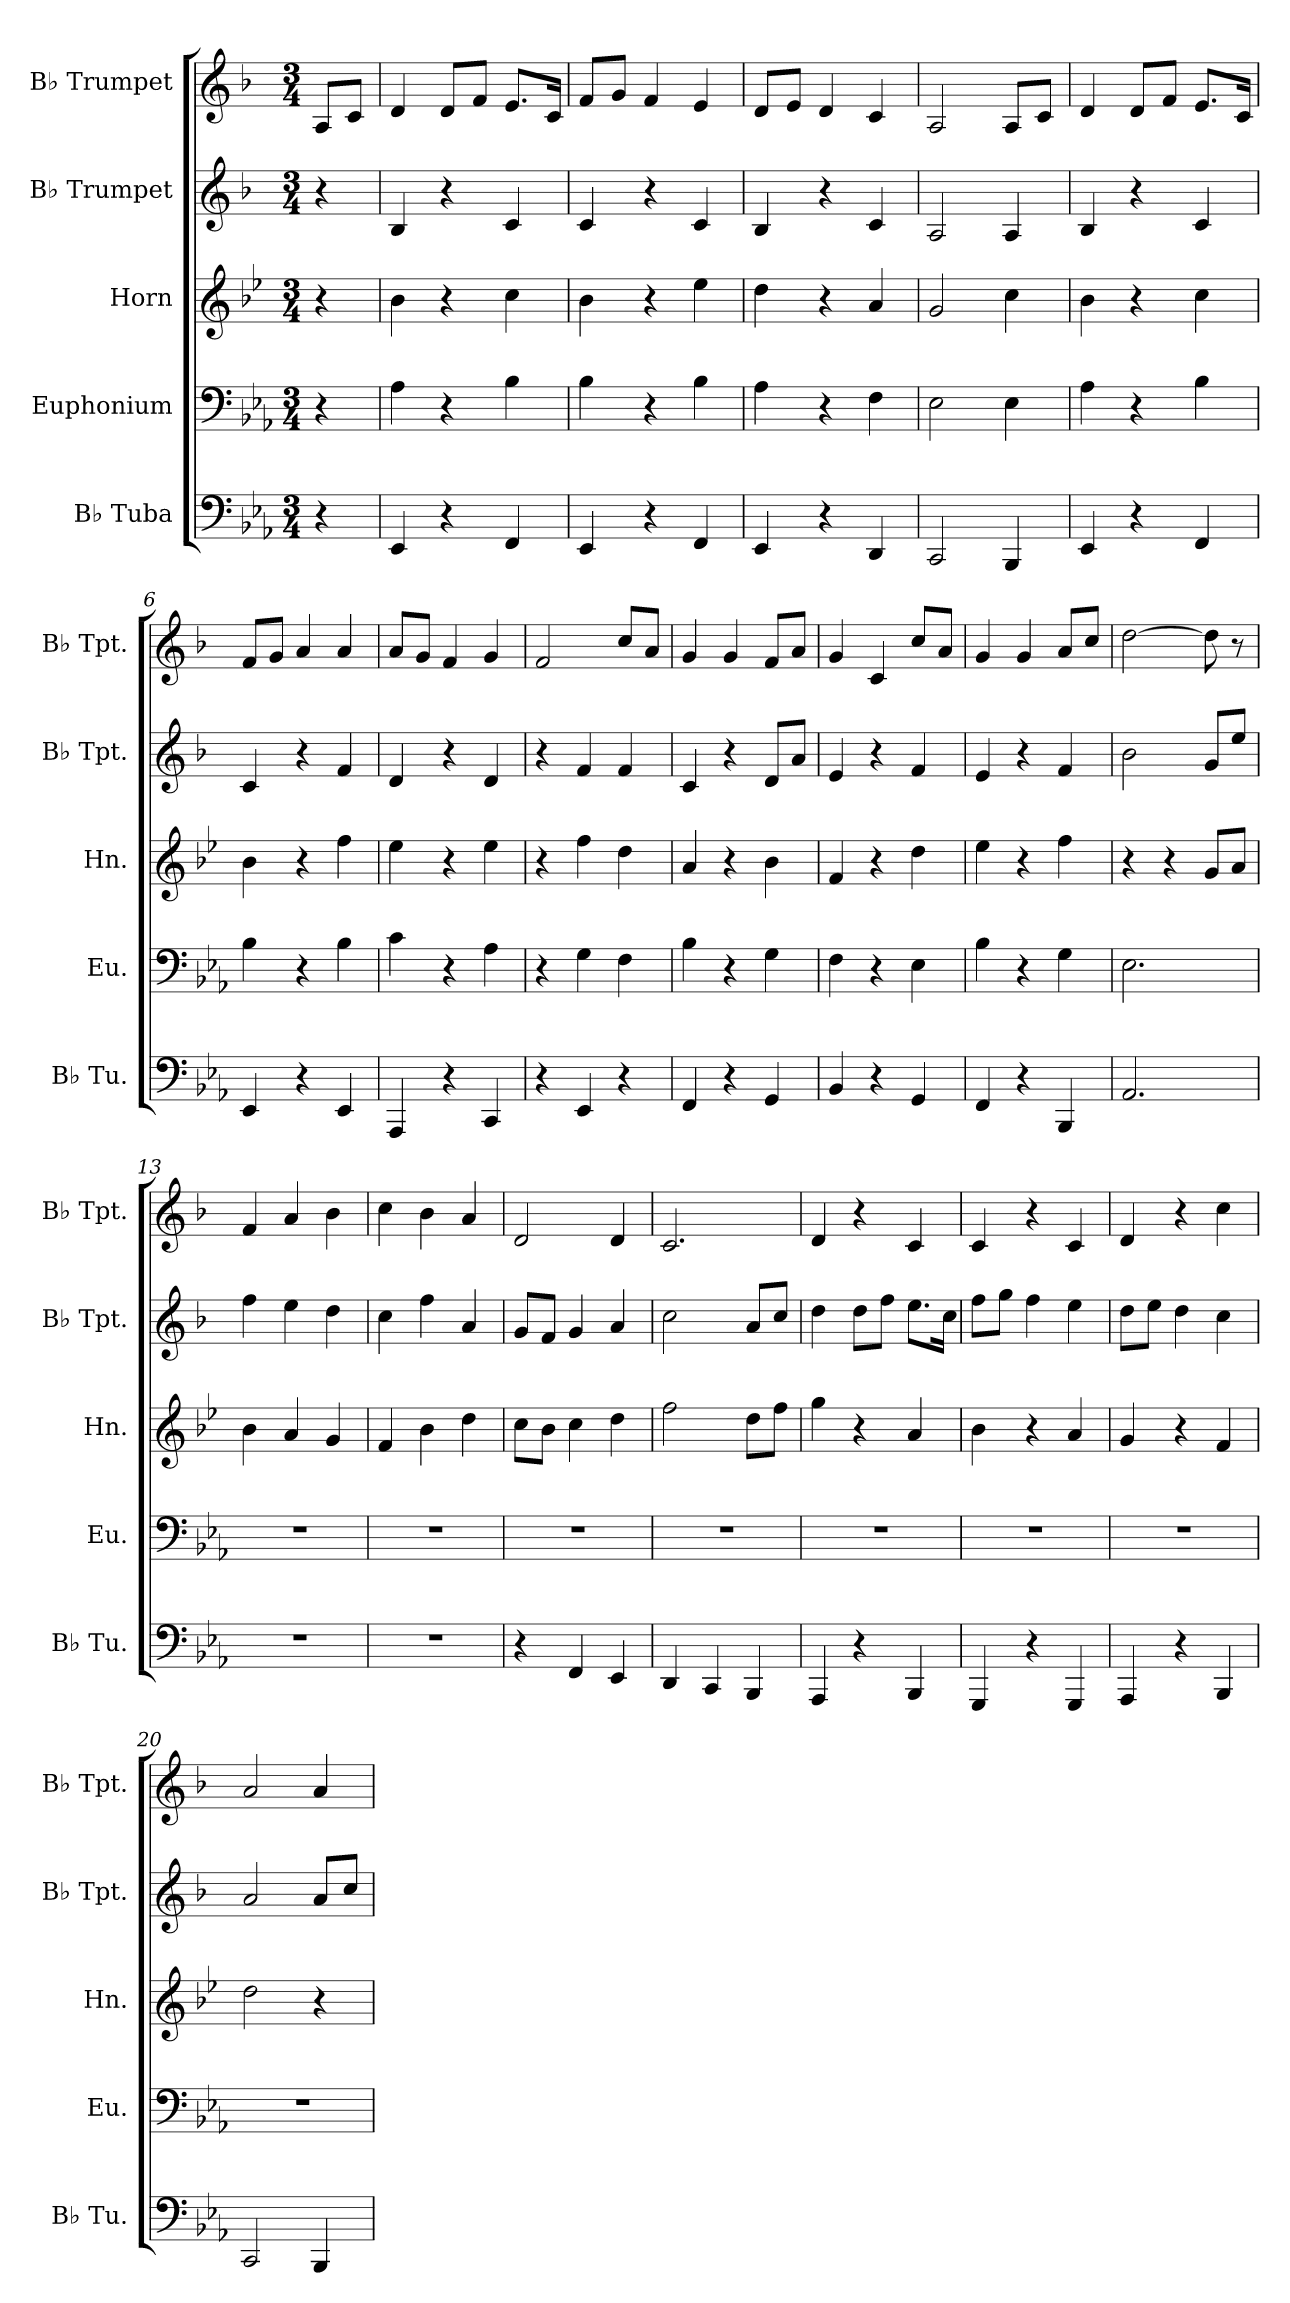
**kern	**kern	**kern	**kern	**kern
*part5	*part4	*part3	*part2	*part1
*staff5	*staff4	*staff3	*staff2	*staff1
*I"B♭ Tuba	*I"Euphonium	*I"Horn	*I"B♭ Trumpet	*I"B♭ Trumpet
*I'B♭ Tu.	*I'Eu.	*I'Hn.	*I'B♭ Tpt.	*I'B♭ Tpt.
*clefF4	*clefF4	*clefG2	*clefG2	*clefG2
*	*	*ITrd4c7	*ITrd1c2	*ITrd1c2
*k[b-e-a-]	*k[b-e-a-]	*k[b-e-a-]	*k[b-e-a-]	*k[b-e-a-]
*E-:	*E-:	*E-:	*E-:	*E-:
*M3/4	*M3/4	*M3/4	*M3/4	*M3/4
=	=	=	=	=
4r	4r	4r	4r	8G/L
.	.	.	.	8B-/J
=1	=1	=1	=1	=1
4EE-/	4A-\	4e-\	4A-/	4c/
4r	4r	4r	4r	8c/L
.	.	.	.	8e-/J
4FF/	4B-\	4f\	4B-/	8.d/L
.	.	.	.	16B-/Jk
=2	=2	=2	=2	=2
4EE-/	4B-\	4e-\	4B-/	8e-/L
.	.	.	.	8f/J
4r	4r	4r	4r	4e-/
4FF/	4B-\	4a-\	4B-/	4d/
=3	=3	=3	=3	=3
4EE-/	4A-\	4g\	4A-/	8c/L
.	.	.	.	8d/J
4r	4r	4r	4r	4c/
4DD/	4F\	4d/	4B-/	4B-/
=4	=4	=4	=4	=4
2CC/	2E-\	2c/	2G/	2G/
4BBB-/	4E-\	4f\	4G/	8G/L
.	.	.	.	8B-/J
=5	=5	=5	=5	=5
4EE-/	4A-\	4e-\	4A-/	4c/
4r	4r	4r	4r	8c/L
.	.	.	.	8e-/J
4FF/	4B-\	4f\	4B-/	8.d/L
.	.	.	.	16B-/Jk
=6	=6	=6	=6	=6
4EE-/	4B-\	4e-\	4B-/	8e-/L
.	.	.	.	8f/J
4r	4r	4r	4r	4g/
4EE-/	4B-\	4b-\	4e-/	4g/
!!LO:LB:g=z
=7	=7	=7	=7	=7
4AAA-/	4c\	4a-\	4c/	8g/L
.	.	.	.	8f/J
4r	4r	4r	4r	4e-/
4CC/	4A-\	4a-\	4c/	4f/
=8	=8	=8	=8	=8
4r	4r	4r	4r	2e-/
4EE-/	4G\	4b-\	4e-/	.
4r	4F\	4g\	4e-/	8b-/L
.	.	.	.	8g/J
=9	=9	=9	=9	=9
4FF/	4B-\	4d/	4B-/	4f/
4r	4r	4r	4r	4f/
4GG/	4G\	4e-\	8c/L	8e-/L
.	.	.	8g/J	8g/J
=10	=10	=10	=10	=10
4BB-/	4F\	4B-/	4d/	4f/
4r	4r	4r	4r	4B-/
4GG/	4E-\	4g\	4e-/	8b-/L
.	.	.	.	8g/J
=11	=11	=11	=11	=11
4FF/	4B-\	4a-\	4d/	4f/
4r	4r	4r	4r	4f/
4BBB-/	4G\	4b-\	4e-/	8g/L
.	.	.	.	8b-/J
=12	=12	=12	=12	=12
2.AA-/	2.E-\	4r	2a-\	[2cc\
.	.	4r	.	.
.	.	8c/L	8f/L	8cc\]
.	.	8d/J	8dd/J	8r
=13	=13	=13	=13	=13
2.r	2.r	4e-\	4ee-\	4e-/
.	.	4d/	4dd\	4g/
.	.	4c/	4cc\	4a-\
=14	=14	=14	=14	=14
2.r	2.r	4B-/	4b-\	4b-\
.	.	4e-\	4ee-\	4a-\
.	.	4g\	4g/	4g/
=15	=15	=15	=15	=15
4r	2.r	8f\L	8f/L	2c/
.	.	8e-\J	8e-/J	.
4FF/	.	4f\	4f/	.
4EE-/	.	4g\	4g/	4c/
!!LO:PB:g=z
=16	=16	=16	=16	=16
4DD/	2.r	2b-\	2b-\	2.B-/
4CC/	.	.	.	.
4BBB-/	.	8g\L	8g/L	.
.	.	8b-\J	8b-/J	.
=17	=17	=17	=17	=17
4AAA-/	2.r	4cc\	4cc\	4c/
4r	.	4r	8cc\L	4r
.	.	.	8ee-\J	.
4BBB-/	.	4d/	8.dd\L	4B-/
.	.	.	16b-\Jk	.
=18	=18	=18	=18	=18
4GGG/	2.r	4e-\	8ee-\L	4B-/
.	.	.	8ff\J	.
4r	.	4r	4ee-\	4r
4GGG/	.	4d/	4dd\	4B-/
=19	=19	=19	=19	=19
4AAA-/	2.r	4c/	8cc\L	4c/
.	.	.	8dd\J	.
4r	.	4r	4cc\	4r
4BBB-/	.	4B-/	4b-\	4b-\
=20	=20	=20	=20	=20
2CC/	2.r	2g\	2g/	2g/
4BBB-/	.	4r	8g/L	4g/
.	.	.	8b-/J	.
=	=	=	=	=
*-	*-	*-	*-	*-
